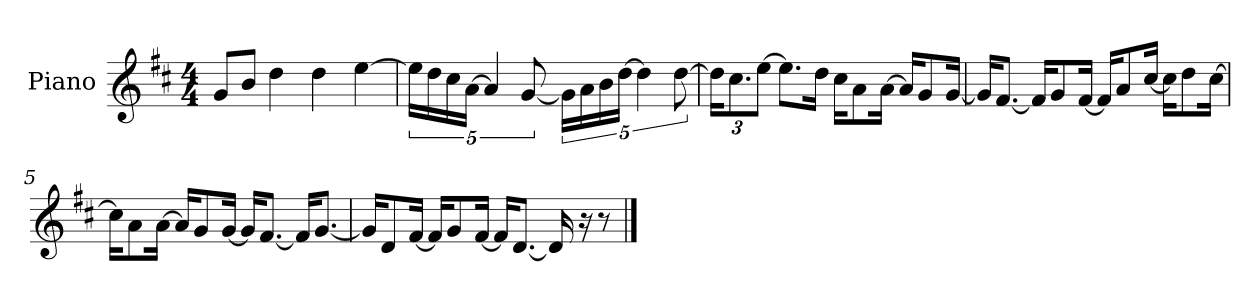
**kern
*part1
*staff1
*I"Piano
*I'P-no
*clefG2
*k[f#c#]
*M4/4
*MM90
=1
8g/L
8b/J
4dd\
4dd\
[4ee\
=2
20ee\LL]
20dd\
20cc#\
[20a\JJ
5a/]
[10g/
20g\LL]
20a\
20b\
[20dd\JJ
5dd\]
[10dd\
=3
*Xbrackettup
24dd\KL]
12.cc#\
[12ee\J
8.ee\L]
16dd\Jk
16cc#\KL
8a\
[16a\Jk
16a/KL]
8g/
[16g/Jk
!!LO:LB:g=z
=4
16g/KL]
[8.f#/J
16f#/KL]
8g/
[16f#/Jk
16f#/KL]
8a/
[16cc#/Jk
16cc#\KL]
8dd\
[16cc#\Jk
=5
16cc#\KL]
8a\
[16a\Jk
16a/KL]
8g/
[16g/Jk
16g/KL]
[8.f#/J
16f#/KL]
[8.g/J
=6
16g/KL]
8d/
[16f#/Jk
16f#/KL]
8g/
[16f#/Jk
16f#/KL]
[8.d/J
16d/]
16r
8r
==
*-
